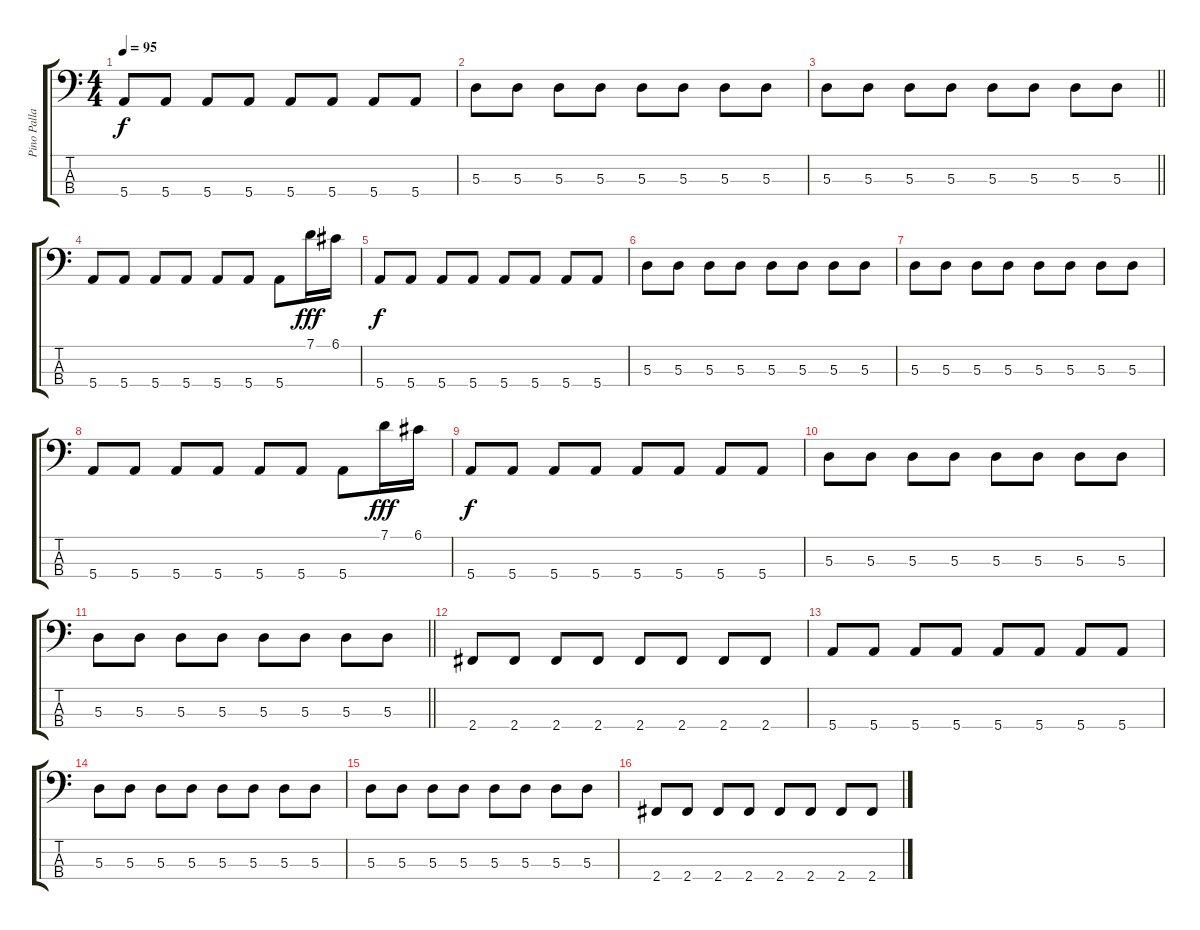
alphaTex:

\track ("Pino Palladino" "Pino Palla") {instrument electricbassfinger}
\staff {score tabs}
\tuning (G2 D2 A1 E1) {hide}
\ts (4 4)
\tempo 95
\clef f4
\ks c
5.4.8{dy f} 5.4.8 5.4.8 5.4.8 5.4.8 5.4.8 5.4.8 5.4.8 |
5.3.8 5.3.8 5.3.8 5.3.8 5.3.8 5.3.8 5.3.8 5.3.8 |
\barLineRight lightlight
5.3.8 5.3.8 5.3.8 5.3.8 5.3.8 5.3.8 5.3.8 5.3.8 |
5.4.8 5.4.8 5.4.8 5.4.8 5.4.8 5.4.8 5.4.8 7.1.16{dy fff} 6.1.16 |
5.4.8{dy f} 5.4.8 5.4.8 5.4.8 5.4.8 5.4.8 5.4.8 5.4.8 |
5.3.8 5.3.8 5.3.8 5.3.8 5.3.8 5.3.8 5.3.8 5.3.8 |
5.3.8 5.3.8 5.3.8 5.3.8 5.3.8 5.3.8 5.3.8 5.3.8 |
5.4.8 5.4.8 5.4.8 5.4.8 5.4.8 5.4.8 5.4.8 7.1.16{dy fff} 6.1.16 |
5.4.8{dy f} 5.4.8 5.4.8 5.4.8 5.4.8 5.4.8 5.4.8 5.4.8 |
5.3.8 5.3.8 5.3.8 5.3.8 5.3.8 5.3.8 5.3.8 5.3.8 |
\barLineRight lightlight
5.3.8 5.3.8 5.3.8 5.3.8 5.3.8 5.3.8 5.3.8 5.3.8 |
2.4.8 2.4.8 2.4.8 2.4.8 2.4.8 2.4.8 2.4.8 2.4.8 |
5.4.8 5.4.8 5.4.8 5.4.8 5.4.8 5.4.8 5.4.8 5.4.8 |
5.3.8 5.3.8 5.3.8 5.3.8 5.3.8 5.3.8 5.3.8 5.3.8 |
5.3.8 5.3.8 5.3.8 5.3.8 5.3.8 5.3.8 5.3.8 5.3.8 |
2.4.8 2.4.8 2.4.8 2.4.8 2.4.8 2.4.8 2.4.8 2.4.8
